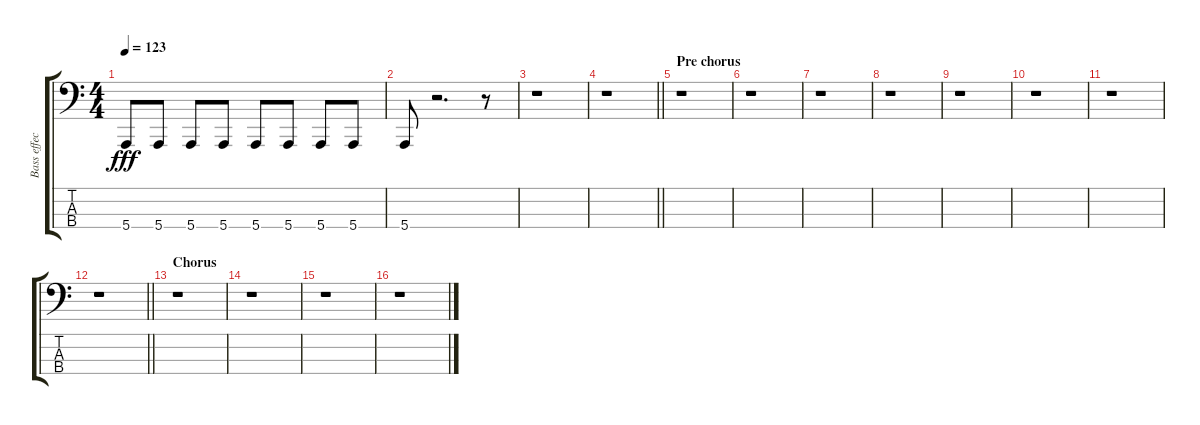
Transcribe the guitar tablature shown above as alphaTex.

\track ("Bass effect" "Bass effec") {instrument lead1square}
\staff {score tabs}
\tuning (G2 D2 A1 E1) {hide}
\ts (4 4)
\tempo 123
\clef f4
\ks c
5.4.8{dy fff} 5.4.8 5.4.8 5.4.8 5.4.8 5.4.8 5.4.8 5.4.8 |
5.4.8 r.2{d} r.8 |
r.1 |
\barLineRight lightlight
r.1 |
\section ("" "Pre chorus")
r.1 |
r.1 |
r.1 |
r.1 |
r.1 |
r.1 |
r.1 |
\barLineRight lightlight
r.1 |
\section ("" "Chorus")
r.1 |
r.1 |
r.1 |
r.1
